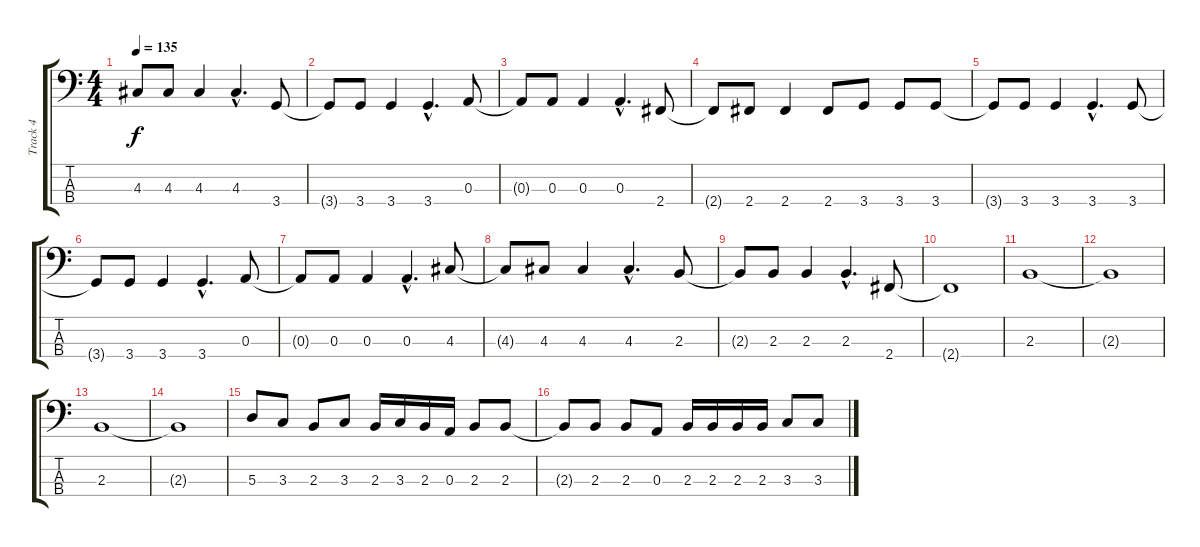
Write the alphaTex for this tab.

\track ("Track 4" "Track 4") {instrument electricbassfinger}
\staff {score tabs}
\tuning (G2 D2 A1 E1) {hide}
\ts (4 4)
\tempo 135
\clef f4
\ks c
4.3{t}.8{dy f} 4.3.8 4.3.4 4.3{hac}.4{d} 3.4.8 |
3.4{t}.8 3.4.8 3.4.4 3.4{hac}.4{d} 0.3.8 |
0.3{t}.8 0.3.8 0.3.4 0.3{hac}.4{d} 2.4.8 |
2.4{t}.8 2.4.8 2.4.4 2.4.8 3.4.8 3.4.8 3.4.8 |
3.4{t}.8 3.4.8 3.4.4 3.4{hac}.4{d} 3.4.8 |
3.4{t}.8 3.4.8 3.4.4 3.4{hac}.4{d} 0.3.8 |
0.3{t}.8 0.3.8 0.3.4 0.3{hac}.4{d} 4.3.8 |
4.3{t}.8 4.3.8 4.3.4 4.3{hac}.4{d} 2.3.8 |
2.3{t}.8 2.3.8 2.3.4 2.3{hac}.4{d} 2.4.8 |
2.4{t}.1 |
2.3.1 |
2.3{t}.1 |
2.3.1 |
2.3{t}.1 |
5.3.8 3.3.8 2.3.8 3.3.8 2.3.16 3.3.16 2.3.16 0.3.16 2.3.8 2.3.8 |
2.3{t}.8 2.3.8 2.3.8 0.3.8 2.3.16 2.3.16 2.3.16 2.3.16 3.3.8 3.3.8
